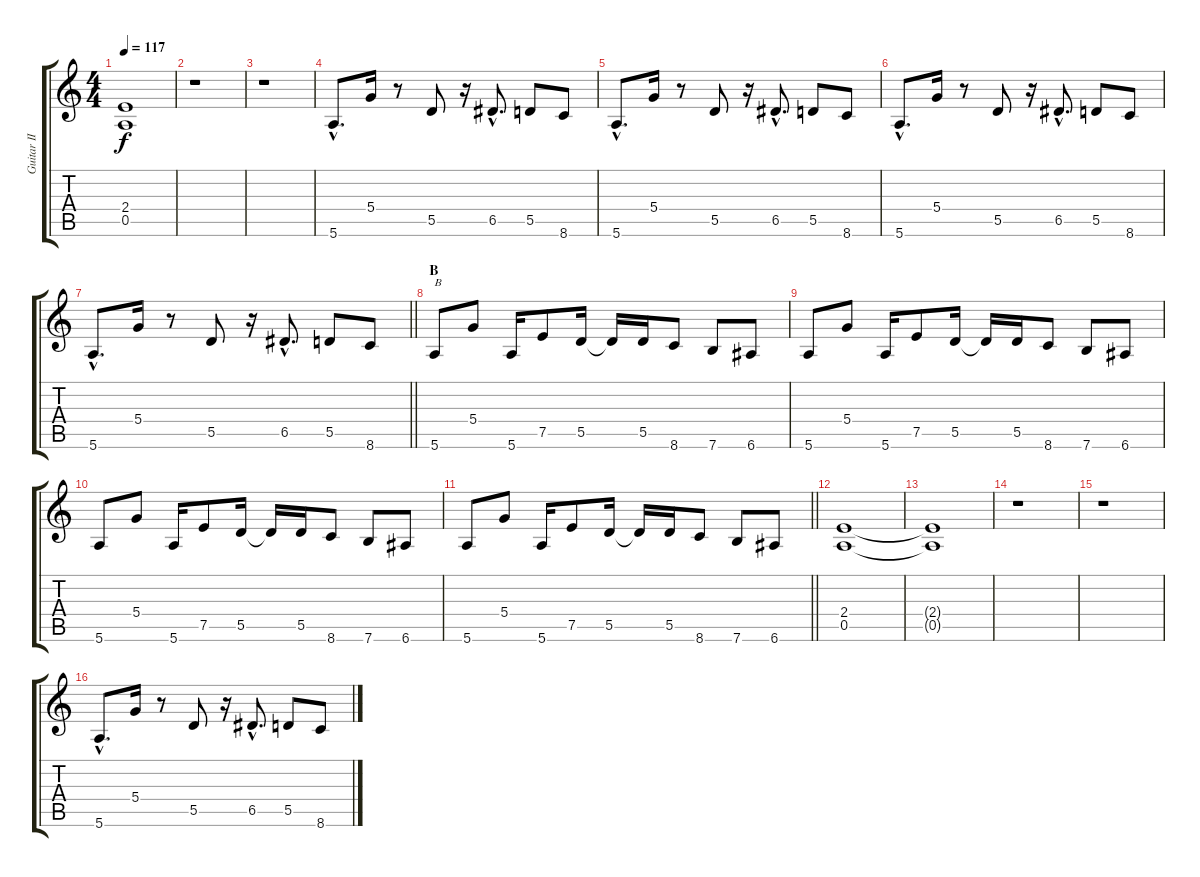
\track ("Guitar II" "Guitar II") {instrument distortionguitar}
\staff {score tabs}
\tuning (E4 B3 G3 D3 A2 E2) {hide}
\ts (4 4)
\tempo 117
\clef g2
\ks c
(2.4{t} 0.5{t}).1{dy f} |
r.1 |
r.1 |
5.6{hac}.8{d} 5.4.16 r.8 5.5.8 r.16 6.5{hac}.8{d} 5.5.8 8.6.8 |
5.6{hac}.8{d} 5.4.16 r.8 5.5.8 r.16 6.5{hac}.8{d} 5.5.8 8.6.8 |
5.6{hac}.8{d} 5.4.16 r.8 5.5.8 r.16 6.5{hac}.8{d} 5.5.8 8.6.8 |
\barLineRight lightlight
5.6{hac}.8{d} 5.4.16 r.8 5.5.8 r.16 6.5{hac}.8{d} 5.5.8 8.6.8 |
\section ("" "B")
5.6.8{txt "B"} 5.4.8 5.6.16 7.5.8 5.5.16 5.5{t}.16 5.5.16 8.6.8 7.6.8 6.6.8 |
5.6.8 5.4.8 5.6.16 7.5.8 5.5.16 5.5{t}.16 5.5.16 8.6.8 7.6.8 6.6.8 |
5.6.8 5.4.8 5.6.16 7.5.8 5.5.16 5.5{t}.16 5.5.16 8.6.8 7.6.8 6.6.8 |
\barLineRight lightlight
5.6.8 5.4.8 5.6.16 7.5.8 5.5.16 5.5{t}.16 5.5.16 8.6.8 7.6.8 6.6.8 |
(2.4 0.5).1 |
(2.4{t} 0.5{t}).1 |
r.1 |
r.1 |
5.6{hac}.8{d} 5.4.16 r.8 5.5.8 r.16 6.5{hac}.8{d} 5.5.8 8.6.8
